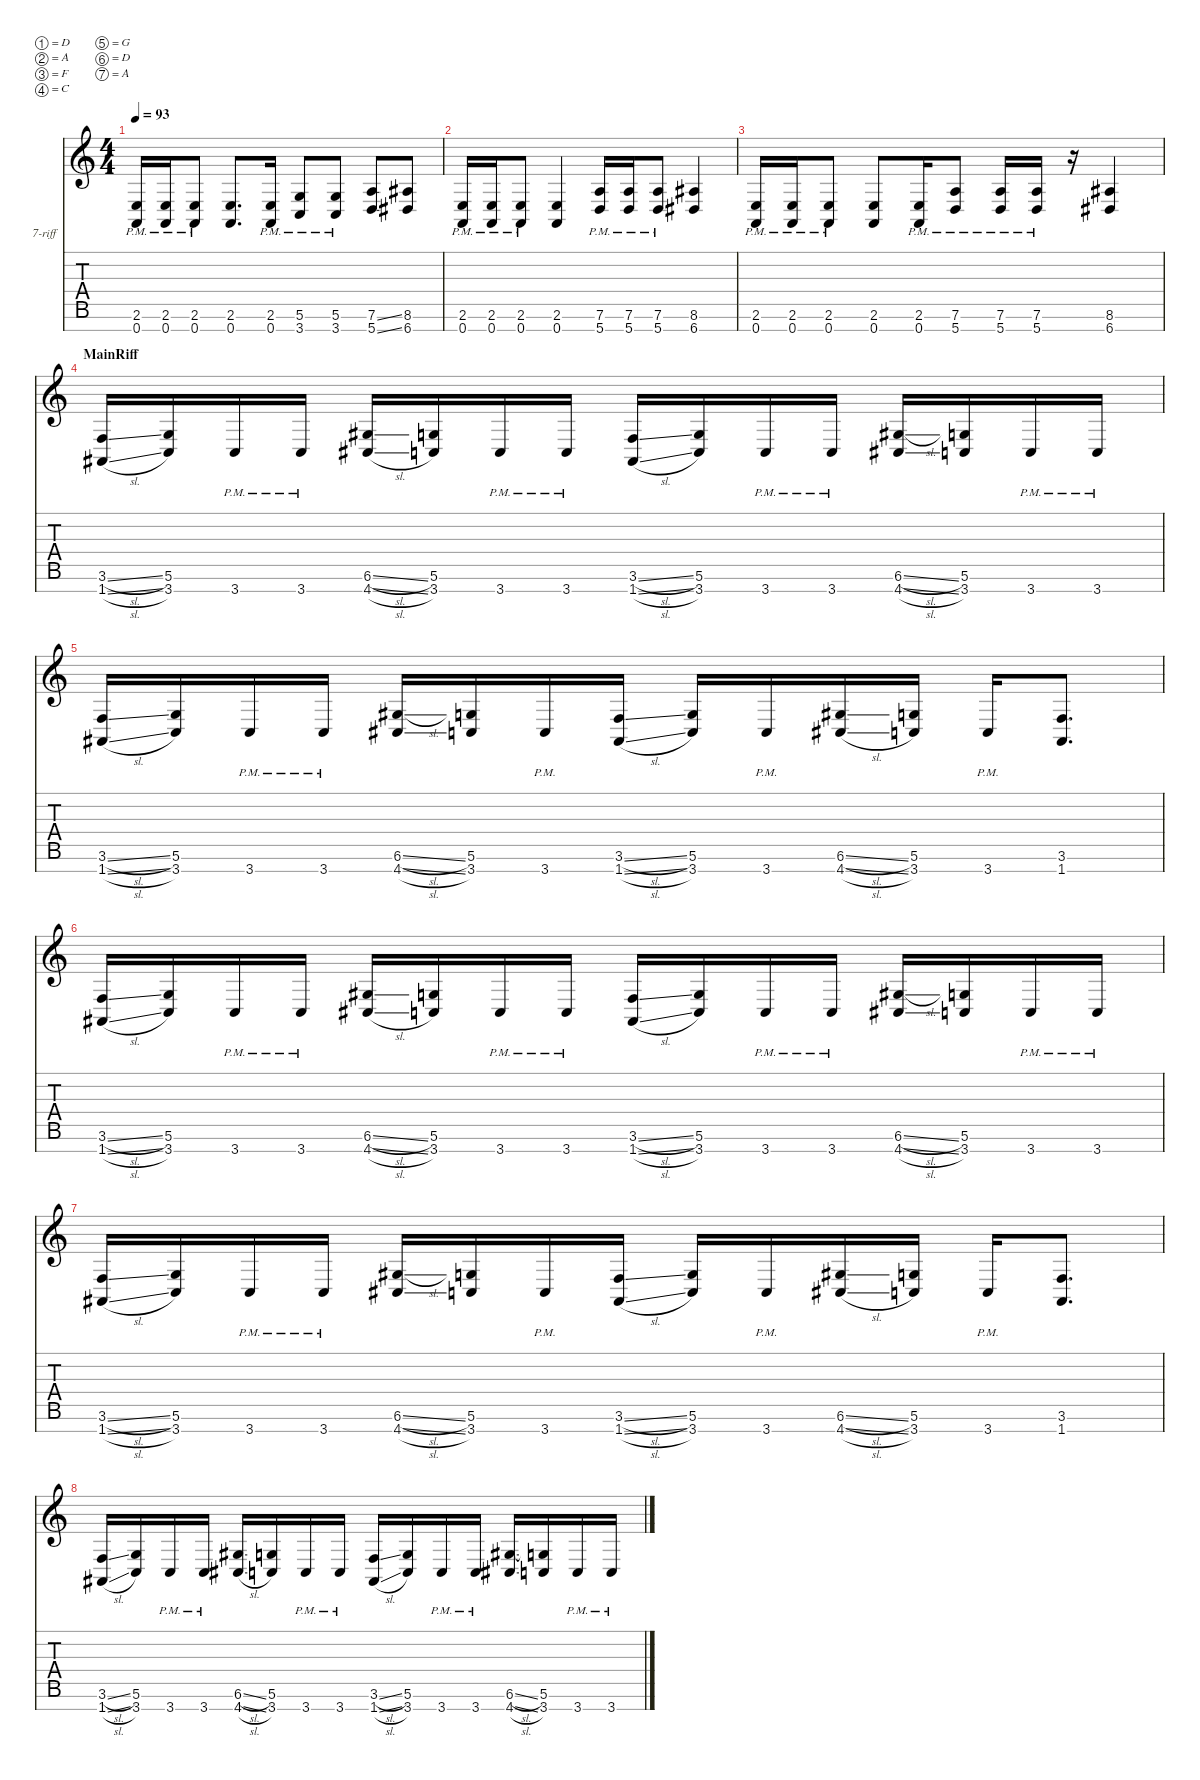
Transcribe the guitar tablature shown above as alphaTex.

\defaultSystemsLayout 4
\hideDynamics
\bracketExtendMode nobrackets
\firstSystemTrackNameOrientation horizontal
\otherSystemsTrackNameOrientation horizontal
\track ("7-riff" "7-riff") {instrument distortionguitar}
\staff {score tabs}
\tuning (D4 A3 F3 C3 G2 D2 A1)
\ts (4 4)
\scale
1.10051
\tempo 93
\accidentals auto
\clef g2
\ottava regular
\simile none
\ks c
(2.6{pm} 0.7{pm}).16{dy f beam Up} (2.6{pm} 0.7{pm}).16{beam Up} (2.6{pm} 0.7{pm}).8{beam Up} (2.6 0.7).8{d beam Up} (2.6{pm} 0.7{pm}).16{beam Up} (3.7{pm} 5.6{pm}).8{beam Up} (3.7{pm} 5.6{pm}).8{beam Up} (5.7{ss} 7.6{ss}).8{beam Up} (6.7{acc #} 8.6{acc #}).8{beam Up} |
\scale
0.973516 (2.6{pm} 0.7{pm}).16{beam Up} (2.6{pm} 0.7{pm}).16{beam Up} (2.6{pm} 0.7{pm}).8{beam Up} (2.6 0.7).4{beam Up} (5.7{pm} 7.6{pm}).16{beam Up} (5.7{pm} 7.6{pm}).16{beam Up} (5.7{pm} 7.6{pm}).8{beam Up} (6.7{acc #} 8.6{acc #}).4{beam Up} |
\scale
0.973516 (2.6{pm} 0.7{pm}).16{beam Up} (2.6{pm} 0.7{pm}).16{beam Up} (2.6{pm} 0.7{pm}).8{beam Up} (2.6 0.7).8{beam Up} (2.6{pm} 0.7{pm}).16{beam Up} (7.6{pm} 5.7{pm}).8{beam Up} (7.6{pm} 5.7{pm}).16{beam Up} (7.6{pm} 5.7{pm}).16{beam Up} r.16{beam Up} (6.7{acc #} 8.6{acc #}).4{beam Up} |
\section ("" "MainRiff")
\scale
0.952463 (3.6{sl} 1.7{sl acc #}).16{beam Up} (5.6 3.7).16{beam Up} 3.7{pm}.16{beam Up} 3.7{pm}.16{beam Up} (6.6{sl acc #} 4.7{sl acc #}).16{beam Up} (5.6 3.7).16{beam Up} 3.7{pm}.16{beam Up} 3.7{pm}.16{beam Up} (3.6{sl} 1.7{sl acc #}).16{beam Up} (5.6 3.7).16{beam Up} 3.7{pm}.16{beam Up} 3.7{pm}.16{beam Up} (4.7{sl acc #} 6.6{sl acc #}).16{beam Up} (3.7 5.6).16{beam Up} 3.7{pm}.16{beam Up} 3.7{pm}.16{beam Up} |
\scale
1.11103 (3.6{sl} 1.7{sl acc #}).16{beam Up} (5.6 3.7).16{beam Up} 3.7{pm}.16{beam Up} 3.7{pm}.16{beam Up} (4.7{sl acc #} 6.6{sl acc #}).16{beam Up} (3.7 5.6).16{beam Up} 3.7{pm}.16{beam Up} (3.6{sl} 1.7{sl acc #}).16{beam Up} (5.6 3.7).16{beam Up} 3.7{pm}.16{beam Up} (6.6{sl acc #} 4.7{sl acc #}).16{beam Up} (5.6 3.7).16{beam Up} 3.7{pm}.16{beam Up} (3.6 1.7{acc #}).8{d beam Up} |
\scale
0.96299 (3.6{sl} 1.7{sl acc #}).16{beam Up} (5.6 3.7).16{beam Up} 3.7{pm}.16{beam Up} 3.7{pm}.16{beam Up} (6.6{sl acc #} 4.7{sl acc #}).16{beam Up} (5.6 3.7).16{beam Up} 3.7{pm}.16{beam Up} 3.7{pm}.16{beam Up} (3.6{sl} 1.7{sl acc #}).16{beam Up} (5.6 3.7).16{beam Up} 3.7{pm}.16{beam Up} 3.7{pm}.16{beam Up} (4.7{sl acc #} 6.6{sl acc #}).16{beam Up} (3.7 5.6).16{beam Up} 3.7{pm}.16{beam Up} 3.7{pm}.16{beam Up} |
\scale
0.96299 (3.6{sl} 1.7{sl acc #}).16{beam Up} (5.6 3.7).16{beam Up} 3.7{pm}.16{beam Up} 3.7{pm}.16{beam Up} (4.7{sl acc #} 6.6{sl acc #}).16{beam Up} (3.7 5.6).16{beam Up} 3.7{pm}.16{beam Up} (3.6{sl} 1.7{sl acc #}).16{beam Up} (5.6 3.7).16{beam Up} 3.7{pm}.16{beam Up} (6.6{sl acc #} 4.7{sl acc #}).16{beam Up} (5.6 3.7).16{beam Up} 3.7{pm}.16{beam Up} (3.6 1.7{acc #}).8{d beam Up} |
\scale
1.10577 (3.6{sl} 1.7{sl acc #}).16{beam Up} (5.6 3.7).16{beam Up} 3.7{pm}.16{beam Up} 3.7{pm}.16{beam Up} (6.6{sl acc #} 4.7{sl acc #}).16{beam Up} (5.6 3.7).16{beam Up} 3.7{pm}.16{beam Up} 3.7{pm}.16{beam Up} (3.6{sl} 1.7{sl acc #}).16{beam Up} (5.6 3.7).16{beam Up} 3.7{pm}.16{beam Up} 3.7{pm}.16{beam Up} (4.7{sl acc #} 6.6{sl acc #}).16{beam Up} (3.7 5.6).16{beam Up} 3.7{pm}.16{beam Up} 3.7{pm}.16{beam Up}
